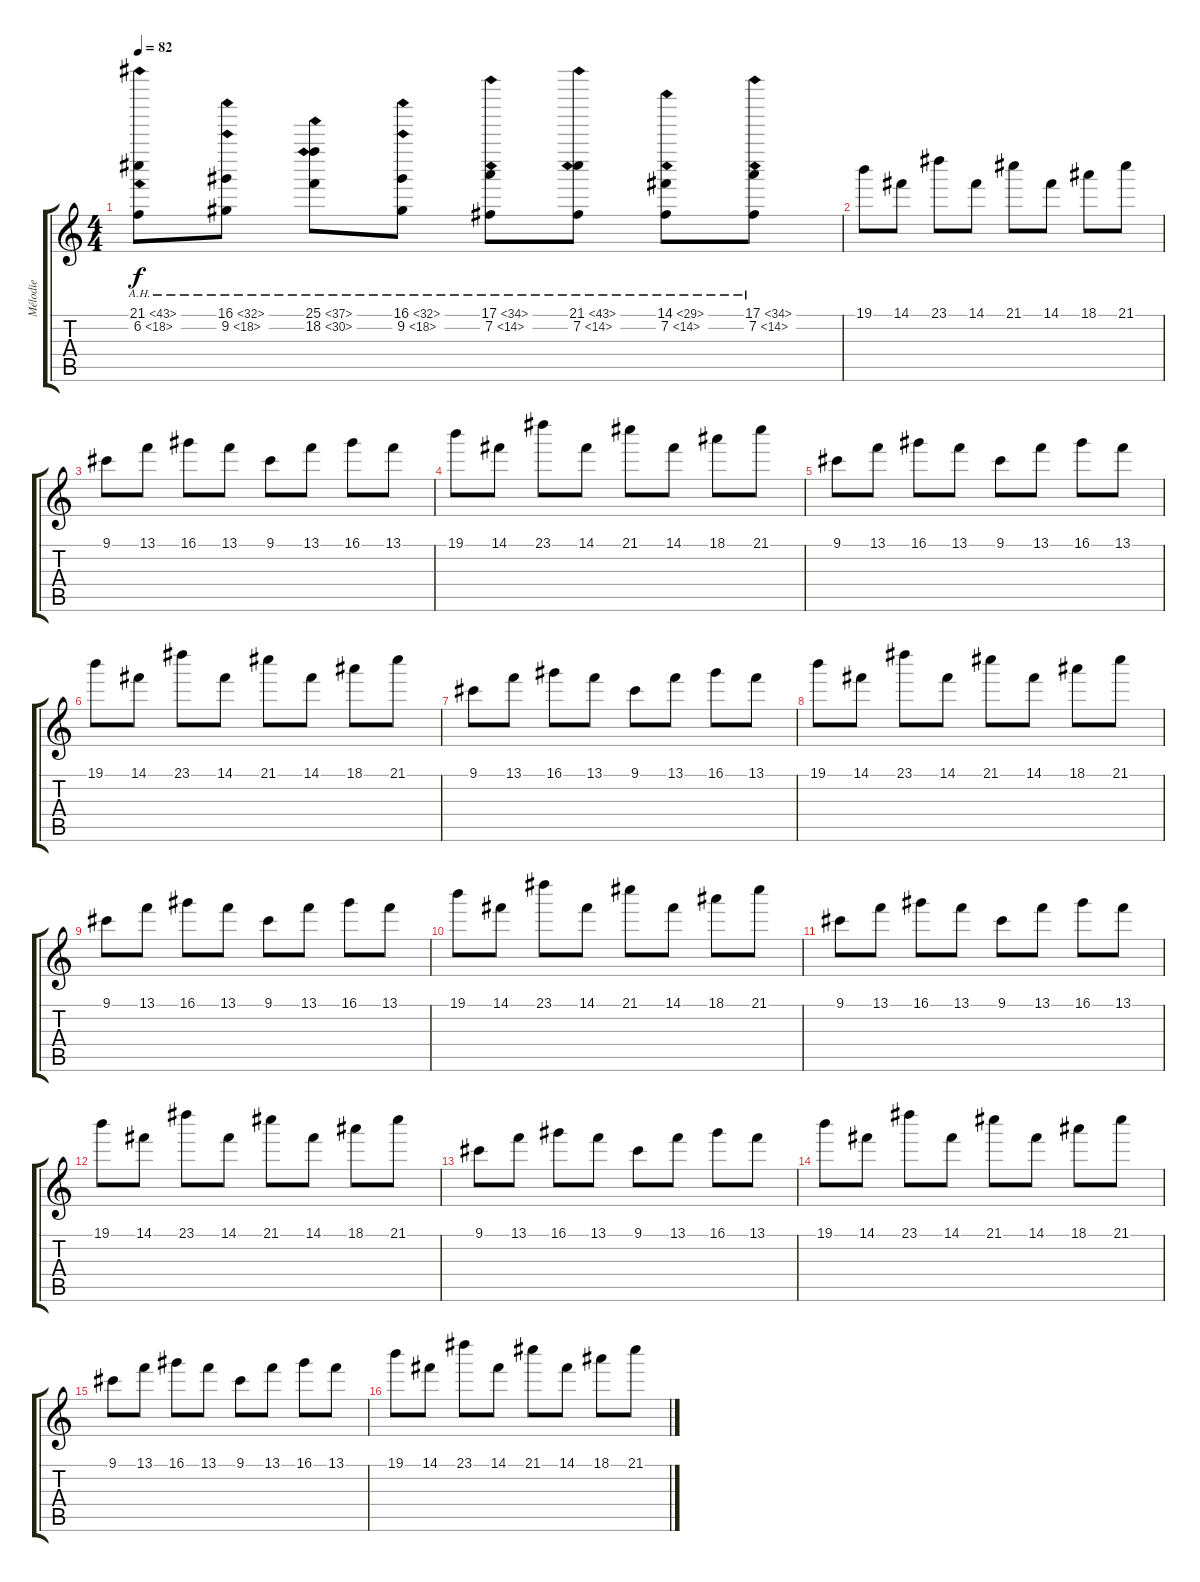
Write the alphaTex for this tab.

\track ("Mélodie" "Mélodie") {instrument xylophone}
\staff {score tabs}
\tuning (E5 B4 G4 D4 A3 E3) {hide}
\ts (4 4)
\tempo 82
\clef g2
\ks c
(21.1{ah 22} 6.2{ah 12}).8{dy f} (16.1{ah 16} 9.2{ah 9}).8 (25.1{ah 12} 18.2{ah 12}).8 (16.1{ah 16} 9.2{ah 9}).8 (17.1{ah 17} 7.2{ah 7}).8 (21.1{ah 22} 7.2{ah 7}).8 (14.1{ah 15} 7.2{ah 7}).8 (17.1{ah 17} 7.2{ah 7}).8 |
19.1.8 14.1.8 23.1.8 14.1.8 21.1.8 14.1.8 18.1.8 21.1.8 |
9.1.8 13.1.8 16.1.8 13.1.8 9.1.8 13.1.8 16.1.8 13.1.8 |
19.1.8 14.1.8 23.1.8 14.1.8 21.1.8 14.1.8 18.1.8 21.1.8 |
9.1.8 13.1.8 16.1.8 13.1.8 9.1.8 13.1.8 16.1.8 13.1.8 |
19.1.8 14.1.8 23.1.8 14.1.8 21.1.8 14.1.8 18.1.8 21.1.8 |
9.1.8 13.1.8 16.1.8 13.1.8 9.1.8 13.1.8 16.1.8 13.1.8 |
19.1.8 14.1.8 23.1.8 14.1.8 21.1.8 14.1.8 18.1.8 21.1.8 |
9.1.8 13.1.8 16.1.8 13.1.8 9.1.8 13.1.8 16.1.8 13.1.8 |
19.1.8 14.1.8 23.1.8 14.1.8 21.1.8 14.1.8 18.1.8 21.1.8 |
9.1.8 13.1.8 16.1.8 13.1.8 9.1.8 13.1.8 16.1.8 13.1.8 |
19.1.8 14.1.8 23.1.8 14.1.8 21.1.8 14.1.8 18.1.8 21.1.8 |
9.1.8 13.1.8 16.1.8 13.1.8 9.1.8 13.1.8 16.1.8 13.1.8 |
19.1.8 14.1.8 23.1.8 14.1.8 21.1.8 14.1.8 18.1.8 21.1.8 |
9.1.8 13.1.8 16.1.8 13.1.8 9.1.8 13.1.8 16.1.8 13.1.8 |
19.1.8 14.1.8 23.1.8 14.1.8 21.1.8 14.1.8 18.1.8 21.1.8
